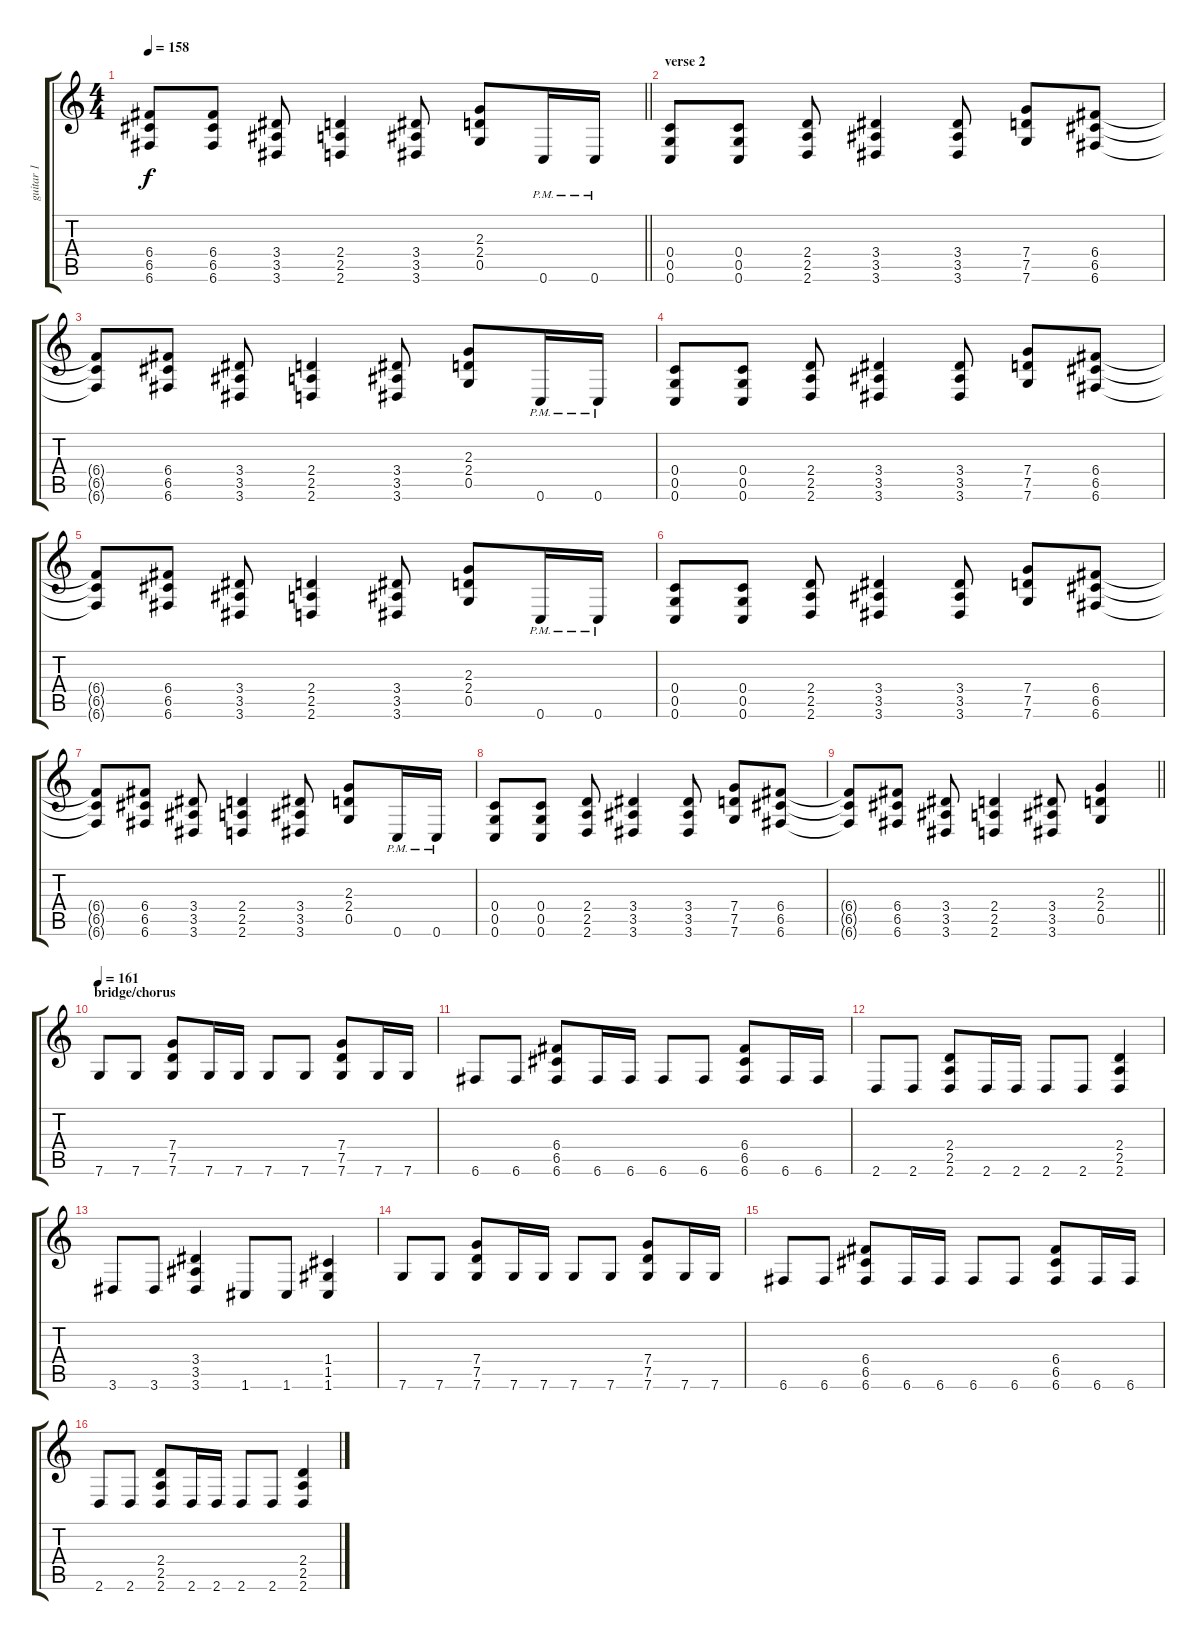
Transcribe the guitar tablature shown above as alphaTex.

\track ("guitar 1" "guitar 1") {instrument distortionguitar}
\staff {score tabs}
\tuning (D4 A3 F3 C3 G2 C2) {hide}
\ts (4 4)
\tempo 158
\clef g2
\barLineRight lightlight
\ks c
(6.4{t} 6.5{t} 6.6{t}).8{dy f} (6.4 6.5 6.6).8 (3.4 3.5 3.6).8 (2.4 2.5 2.6).4 (3.4 3.5 3.6).8 (2.3 2.4 0.5).8 0.6{pm}.16 0.6{pm}.16 |
\section ("" "verse 2")
(0.4 0.5 0.6).8 (0.4 0.5 0.6).8 (2.4 2.5 2.6).8 (3.4 3.5 3.6).4 (3.4 3.5 3.6).8 (7.4 7.5 7.6).8 (6.4 6.5 6.6).8 |
(6.4{t} 6.5{t} 6.6{t}).8 (6.4 6.5 6.6).8 (3.4 3.5 3.6).8 (2.4 2.5 2.6).4 (3.4 3.5 3.6).8 (2.3 2.4 0.5).8 0.6{pm}.16 0.6{pm}.16 |
(0.4 0.5 0.6).8 (0.4 0.5 0.6).8 (2.4 2.5 2.6).8 (3.4 3.5 3.6).4 (3.4 3.5 3.6).8 (7.4 7.5 7.6).8 (6.4 6.5 6.6).8 |
(6.4{t} 6.5{t} 6.6{t}).8 (6.4 6.5 6.6).8 (3.4 3.5 3.6).8 (2.4 2.5 2.6).4 (3.4 3.5 3.6).8 (2.3 2.4 0.5).8 0.6{pm}.16 0.6{pm}.16 |
(0.4 0.5 0.6).8 (0.4 0.5 0.6).8 (2.4 2.5 2.6).8 (3.4 3.5 3.6).4 (3.4 3.5 3.6).8 (7.4 7.5 7.6).8 (6.4 6.5 6.6).8 |
(6.4{t} 6.5{t} 6.6{t}).8 (6.4 6.5 6.6).8 (3.4 3.5 3.6).8 (2.4 2.5 2.6).4 (3.4 3.5 3.6).8 (2.3 2.4 0.5).8 0.6{pm}.16 0.6{pm}.16 |
(0.4 0.5 0.6).8 (0.4 0.5 0.6).8 (2.4 2.5 2.6).8 (3.4 3.5 3.6).4 (3.4 3.5 3.6).8 (7.4 7.5 7.6).8 (6.4 6.5 6.6).8 |
\barLineRight lightlight
(6.4{t} 6.5{t} 6.6{t}).8 (6.4 6.5 6.6).8 (3.4 3.5 3.6).8 (2.4 2.5 2.6).4 (3.4 3.5 3.6).8 (2.3 2.4 0.5).4 |
\section ("" "bridge/chorus")
\tempo 161
7.6.8 7.6.8 (7.4 7.5 7.6).8 7.6.16 7.6.16 7.6.8 7.6.8 (7.4 7.5 7.6).8 7.6.16 7.6.16 |
6.6.8 6.6.8 (6.4 6.5 6.6).8 6.6.16 6.6.16 6.6.8 6.6.8 (6.4 6.5 6.6).8 6.6.16 6.6.16 |
2.6.8 2.6.8 (2.4 2.5 2.6).8 2.6.16 2.6.16 2.6.8 2.6.8 (2.4 2.5 2.6).4 |
3.6.8 3.6.8 (3.4 3.5 3.6).4 1.6.8 1.6.8 (1.4 1.5 1.6).4 |
7.6.8 7.6.8 (7.4 7.5 7.6).8 7.6.16 7.6.16 7.6.8 7.6.8 (7.4 7.5 7.6).8 7.6.16 7.6.16 |
6.6.8 6.6.8 (6.4 6.5 6.6).8 6.6.16 6.6.16 6.6.8 6.6.8 (6.4 6.5 6.6).8 6.6.16 6.6.16 |
2.6.8 2.6.8 (2.4 2.5 2.6).8 2.6.16 2.6.16 2.6.8 2.6.8 (2.4 2.5 2.6).4
